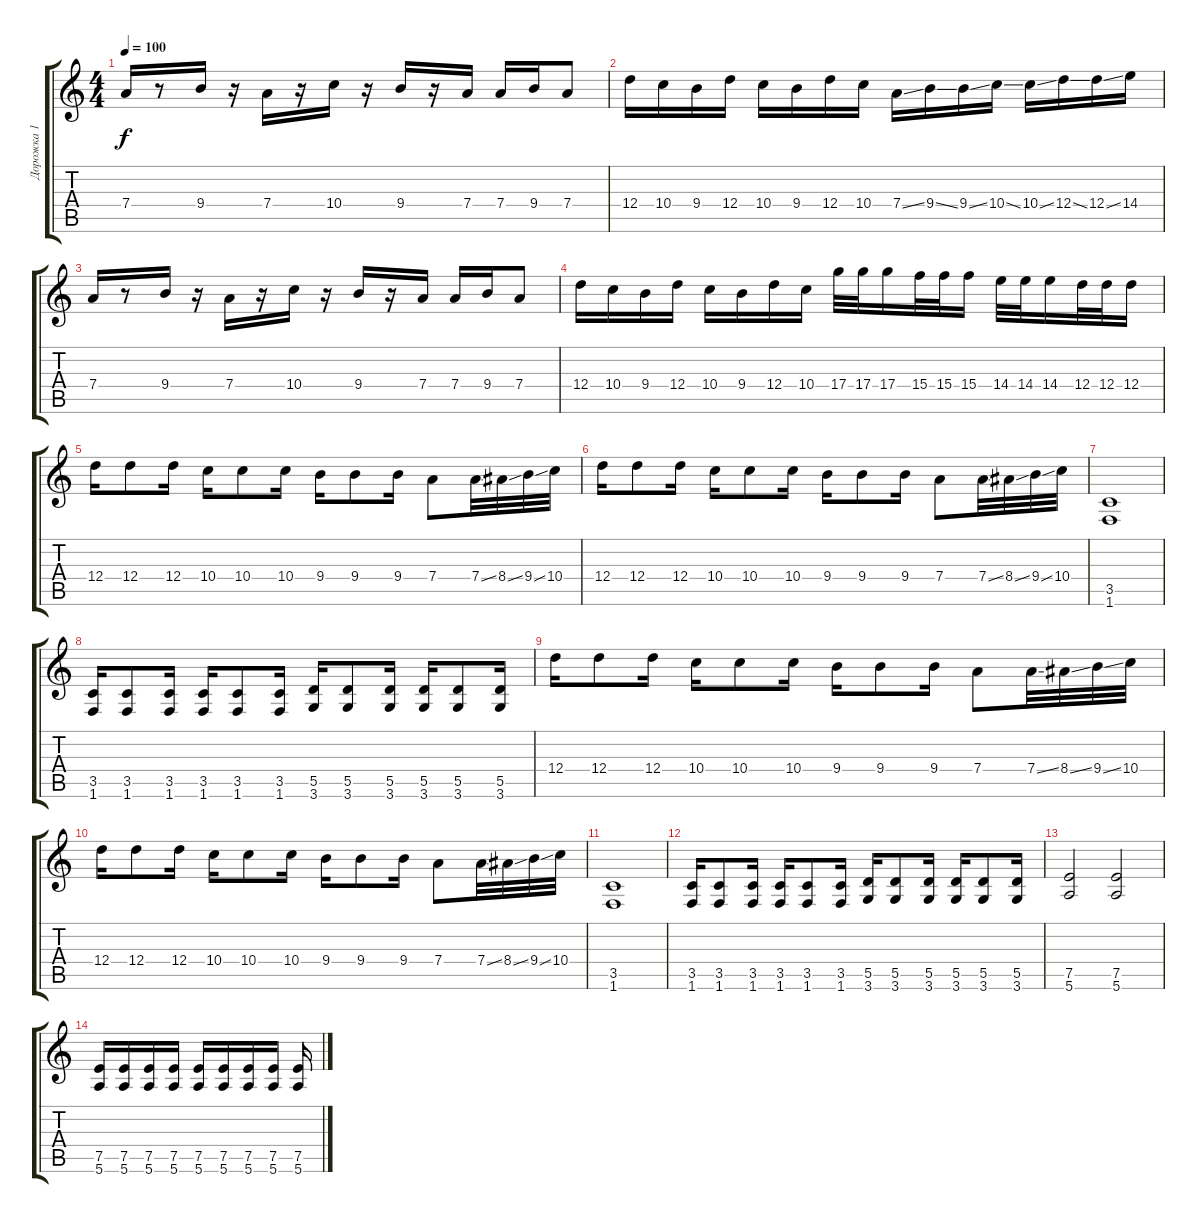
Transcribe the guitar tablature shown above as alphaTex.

\track ("Дорожка 1" "Дорожка 1") {instrument distortionguitar}
\staff {score tabs}
\tuning (E4 B3 G3 D3 A2 E2) {hide}
\ts (4 4)
\tempo 100
\clef g2
\ks c
7.4.16{dy f} r.8 9.4.16 r.16 7.4.16 r.16 10.4.16 r.16 9.4.16 r.16 7.4.16 7.4.16 9.4.16 7.4.8 |
12.4.16 10.4.16 9.4.16 12.4.16 10.4.16 9.4.16 12.4.16 10.4.16 7.4{ss}.16 9.4{ss}.16 9.4{ss}.16 10.4{ss}.16 10.4{ss}.16 12.4{ss}.16 12.4{ss}.16 14.4.16 |
7.4.16 r.8 9.4.16 r.16 7.4.16 r.16 10.4.16 r.16 9.4.16 r.16 7.4.16 7.4.16 9.4.16 7.4.8 |
12.4.16 10.4.16 9.4.16 12.4.16 10.4.16 9.4.16 12.4.16 10.4.16 17.4.32 17.4.32 17.4.16 15.4.32 15.4.32 15.4.16 14.4.32 14.4.32 14.4.16 12.4.32 12.4.32 12.4.16 |
12.4.16 12.4.8 12.4.16 10.4.16 10.4.8 10.4.16 9.4.16 9.4.8 9.4.16 7.4.8 7.4{ss}.32 8.4{ss}.32 9.4{ss}.32 10.4.32 |
12.4.16 12.4.8 12.4.16 10.4.16 10.4.8 10.4.16 9.4.16 9.4.8 9.4.16 7.4.8 7.4{ss}.32 8.4{ss}.32 9.4{ss}.32 10.4.32 |
(3.5 1.6).1 |
(3.5 1.6).16 (3.5 1.6).8 (3.5 1.6).16 (3.5 1.6).16 (3.5 1.6).8 (3.5 1.6).16 (5.5 3.6).16 (5.5 3.6).8 (5.5 3.6).16 (5.5 3.6).16 (5.5 3.6).8 (5.5 3.6).16 |
12.4.16 12.4.8 12.4.16 10.4.16 10.4.8 10.4.16 9.4.16 9.4.8 9.4.16 7.4.8 7.4{ss}.32 8.4{ss}.32 9.4{ss}.32 10.4.32 |
12.4.16 12.4.8 12.4.16 10.4.16 10.4.8 10.4.16 9.4.16 9.4.8 9.4.16 7.4.8 7.4{ss}.32 8.4{ss}.32 9.4{ss}.32 10.4.32 |
(3.5 1.6).1 |
(3.5 1.6).16 (3.5 1.6).8 (3.5 1.6).16 (3.5 1.6).16 (3.5 1.6).8 (3.5 1.6).16 (5.5 3.6).16 (5.5 3.6).8 (5.5 3.6).16 (5.5 3.6).16 (5.5 3.6).8 (5.5 3.6).16 |
(7.5 5.6).2 (7.5 5.6).2 |
(7.5 5.6).16 (7.5 5.6).16 (7.5 5.6).16 (7.5 5.6).16 (7.5 5.6).16 (7.5 5.6).16 (7.5 5.6).16 (7.5 5.6).16 (7.5 5.6).16
